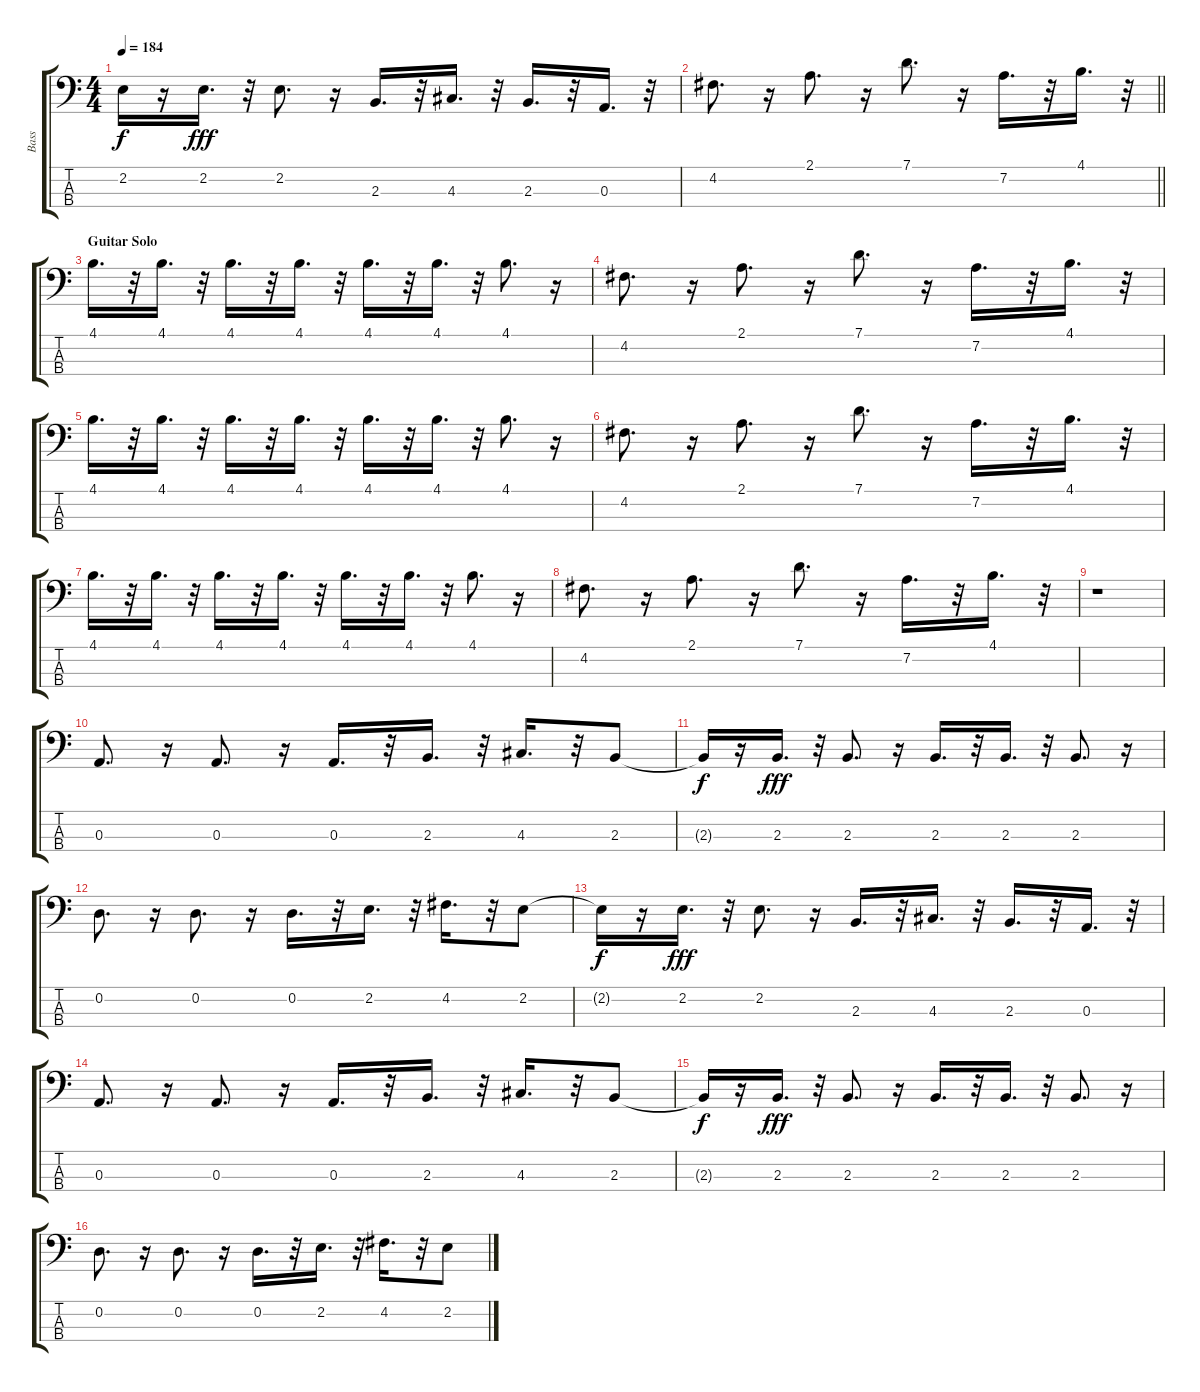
\track ("Bass" "Bass") {instrument electricbassfinger}
\staff {score tabs}
\tuning (G2 D2 A1 E1) {hide}
\ts (4 4)
\tempo 184
\clef f4
\ks c
2.2{t}.16{dy f} r.16 2.2.16{d dy fff} r.32 2.2.8{d} r.16 2.3.16{d} r.32 4.3.16{d} r.32 2.3.16{d} r.32 0.3.16{d} r.32 |
\barLineRight lightlight
4.2.8{d} r.16 2.1.8{d} r.16 7.1.8{d} r.16 7.2.16{d} r.32 4.1.16{d} r.32 |
\section ("" "Guitar Solo")
4.1.16{d} r.32 4.1.16{d} r.32 4.1.16{d} r.32 4.1.16{d} r.32 4.1.16{d} r.32 4.1.16{d} r.32 4.1.8{d} r.16 |
4.2.8{d} r.16 2.1.8{d} r.16 7.1.8{d} r.16 7.2.16{d} r.32 4.1.16{d} r.32 |
4.1.16{d} r.32 4.1.16{d} r.32 4.1.16{d} r.32 4.1.16{d} r.32 4.1.16{d} r.32 4.1.16{d} r.32 4.1.8{d} r.16 |
4.2.8{d} r.16 2.1.8{d} r.16 7.1.8{d} r.16 7.2.16{d} r.32 4.1.16{d} r.32 |
4.1.16{d} r.32 4.1.16{d} r.32 4.1.16{d} r.32 4.1.16{d} r.32 4.1.16{d} r.32 4.1.16{d} r.32 4.1.8{d} r.16 |
4.2.8{d} r.16 2.1.8{d} r.16 7.1.8{d} r.16 7.2.16{d} r.32 4.1.16{d} r.32 |
r.1 |
0.3.8{d} r.16 0.3.8{d} r.16 0.3.16{d} r.32 2.3.16{d} r.32 4.3.16{d} r.32 2.3.8 |
2.3{t}.16{dy f} r.16 2.3.16{d dy fff} r.32 2.3.8{d} r.16 2.3.16{d} r.32 2.3.16{d} r.32 2.3.8{d} r.16 |
0.2.8{d} r.16 0.2.8{d} r.16 0.2.16{d} r.32 2.2.16{d} r.32 4.2.16{d} r.32 2.2.8 |
2.2{t}.16{dy f} r.16 2.2.16{d dy fff} r.32 2.2.8{d} r.16 2.3.16{d} r.32 4.3.16{d} r.32 2.3.16{d} r.32 0.3.16{d} r.32 |
0.3.8{d} r.16 0.3.8{d} r.16 0.3.16{d} r.32 2.3.16{d} r.32 4.3.16{d} r.32 2.3.8 |
2.3{t}.16{dy f} r.16 2.3.16{d dy fff} r.32 2.3.8{d} r.16 2.3.16{d} r.32 2.3.16{d} r.32 2.3.8{d} r.16 |
0.2.8{d} r.16 0.2.8{d} r.16 0.2.16{d} r.32 2.2.16{d} r.32 4.2.16{d} r.32 2.2.8
